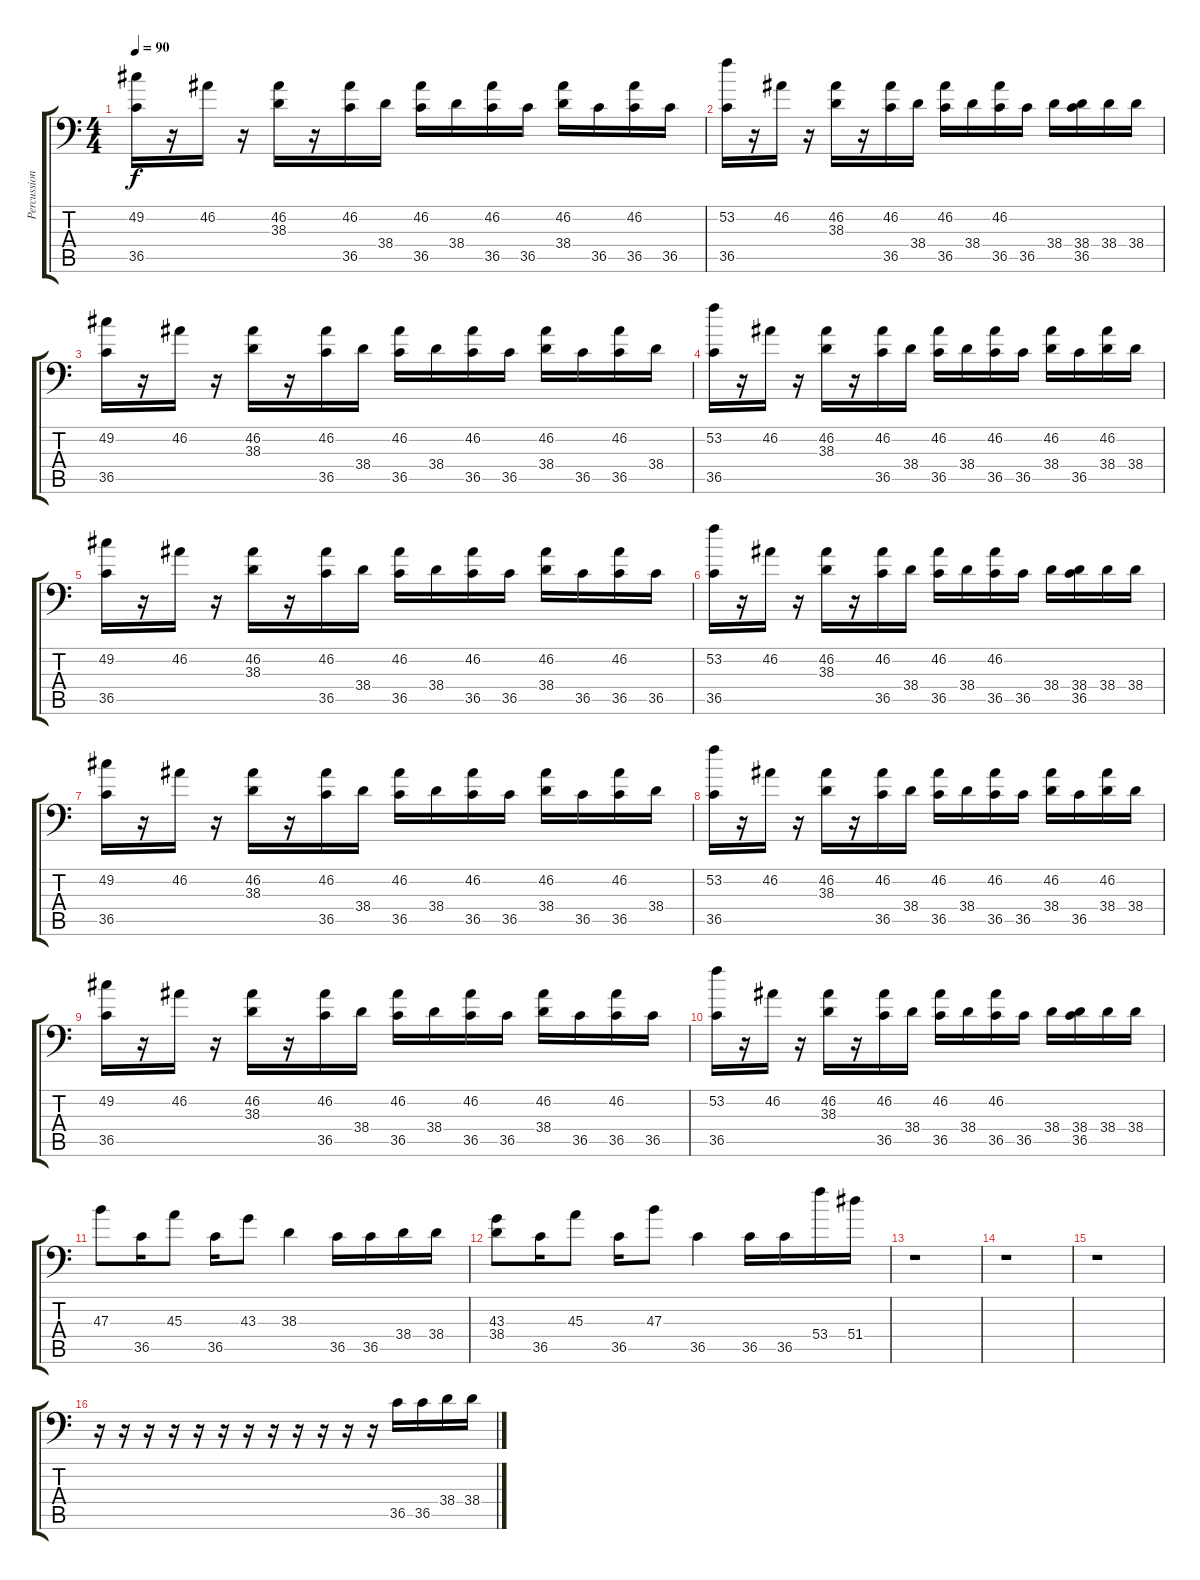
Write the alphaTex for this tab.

\track ("Percussions" "Percussion") {instrument acousticgrandpiano}
\staff {score tabs}
\tuning (C-1 C-1 C-1 C-1 C-1 C-1) {hide}
\ts (4 4)
\tempo 90
\clef f4
\ks c
(49.2 36.5).16{dy f} r.16 46.2.16 r.16 (46.2 38.3).16 r.16 (46.2 36.5).16 38.4.16 (46.2 36.5).16 38.4.16 (46.2 36.5).16 36.5.16 (46.2 38.4).16 36.5.16 (46.2 36.5).16 36.5.16 |
(53.2 36.5).16 r.16 46.2.16 r.16 (46.2 38.3).16 r.16 (46.2 36.5).16 38.4.16 (46.2 36.5).16 38.4.16 (46.2 36.5).16 36.5.16 38.4.16 (38.4 36.5).16 38.4.16 38.4.16 |
(49.2 36.5).16 r.16 46.2.16 r.16 (46.2 38.3).16 r.16 (46.2 36.5).16 38.4.16 (46.2 36.5).16 38.4.16 (46.2 36.5).16 36.5.16 (46.2 38.4).16 36.5.16 (46.2 36.5).16 38.4.16 |
(53.2 36.5).16 r.16 46.2.16 r.16 (46.2 38.3).16 r.16 (46.2 36.5).16 38.4.16 (46.2 36.5).16 38.4.16 (46.2 36.5).16 36.5.16 (46.2 38.4).16 36.5.16 (46.2 38.4).16 38.4.16 |
(49.2 36.5).16 r.16 46.2.16 r.16 (46.2 38.3).16 r.16 (46.2 36.5).16 38.4.16 (46.2 36.5).16 38.4.16 (46.2 36.5).16 36.5.16 (46.2 38.4).16 36.5.16 (46.2 36.5).16 36.5.16 |
(53.2 36.5).16 r.16 46.2.16 r.16 (46.2 38.3).16 r.16 (46.2 36.5).16 38.4.16 (46.2 36.5).16 38.4.16 (46.2 36.5).16 36.5.16 38.4.16 (38.4 36.5).16 38.4.16 38.4.16 |
(49.2 36.5).16 r.16 46.2.16 r.16 (46.2 38.3).16 r.16 (46.2 36.5).16 38.4.16 (46.2 36.5).16 38.4.16 (46.2 36.5).16 36.5.16 (46.2 38.4).16 36.5.16 (46.2 36.5).16 38.4.16 |
(53.2 36.5).16 r.16 46.2.16 r.16 (46.2 38.3).16 r.16 (46.2 36.5).16 38.4.16 (46.2 36.5).16 38.4.16 (46.2 36.5).16 36.5.16 (46.2 38.4).16 36.5.16 (46.2 38.4).16 38.4.16 |
(49.2 36.5).16 r.16 46.2.16 r.16 (46.2 38.3).16 r.16 (46.2 36.5).16 38.4.16 (46.2 36.5).16 38.4.16 (46.2 36.5).16 36.5.16 (46.2 38.4).16 36.5.16 (46.2 36.5).16 36.5.16 |
(53.2 36.5).16 r.16 46.2.16 r.16 (46.2 38.3).16 r.16 (46.2 36.5).16 38.4.16 (46.2 36.5).16 38.4.16 (46.2 36.5).16 36.5.16 38.4.16 (38.4 36.5).16 38.4.16 38.4.16 |
47.3.8 36.5.16 45.3.8 36.5.16 43.3.8 38.3.4 36.5.16 36.5.16 38.4.16 38.4.16 |
(43.3 38.4).8 36.5.16 45.3.8 36.5.16 47.3.8 36.5.4 36.5.16 36.5.16 53.4.16 51.4.16 |
r.1 |
r.1 |
r.1 |
r.16 r.16 r.16 r.16 r.16 r.16 r.16 r.16 r.16 r.16 r.16 r.16 36.5.16 36.5.16 38.4.16 38.4.16
